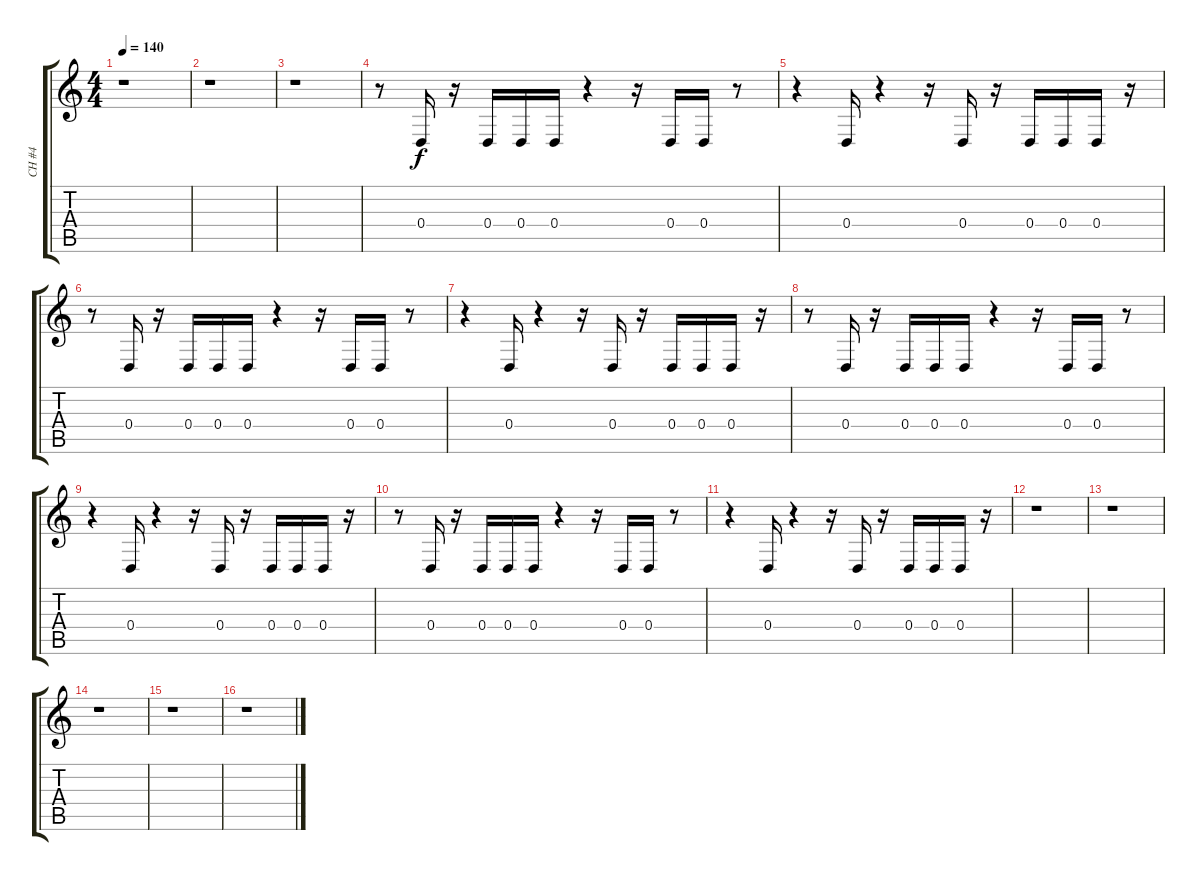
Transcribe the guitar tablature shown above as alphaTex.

\track ("CH #4" "CH #4") {instrument tuba}
\staff {score tabs}
\tuning (E4 B3 G3 D3 A2 E2) {hide}
\ts (4 4)
\tempo 140
\clef g2
\ks c
r.1{dy f} |
r.1 |
r.1 |
r.8 0.4.16 r.16 0.4.16 0.4.16 0.4.16 r.4 r.16 0.4.16 0.4.16 r.8 |
r.4 0.4.16 r.4 r.16 0.4.16 r.16 0.4.16 0.4.16 0.4.16 r.16 |
r.8 0.4.16 r.16 0.4.16 0.4.16 0.4.16 r.4 r.16 0.4.16 0.4.16 r.8 |
r.4 0.4.16 r.4 r.16 0.4.16 r.16 0.4.16 0.4.16 0.4.16 r.16 |
r.8 0.4.16 r.16 0.4.16 0.4.16 0.4.16 r.4 r.16 0.4.16 0.4.16 r.8 |
r.4 0.4.16 r.4 r.16 0.4.16 r.16 0.4.16 0.4.16 0.4.16 r.16 |
r.8 0.4.16 r.16 0.4.16 0.4.16 0.4.16 r.4 r.16 0.4.16 0.4.16 r.8 |
r.4 0.4.16 r.4 r.16 0.4.16 r.16 0.4.16 0.4.16 0.4.16 r.16 |
r.1 |
r.1 |
r.1 |
r.1 |
r.1
